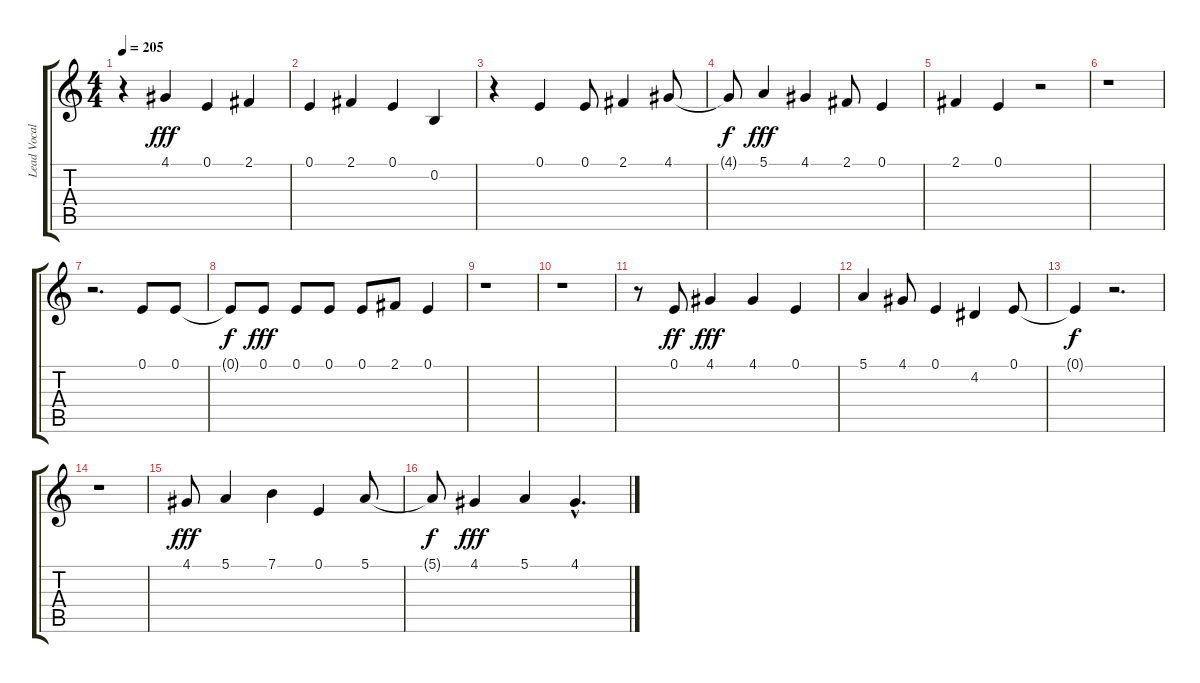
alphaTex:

\track ("Lead Vocals" "Lead Vocal") {instrument oboe}
\staff {score tabs}
\tuning (E4 B3 G3 D3 A2 E2) {hide}
\ts (4 4)
\tempo 205
\clef g2
\ks c
r.4{dy fff} 4.1.4 0.1.4 2.1.4 |
0.1.4 2.1.4 0.1.4 0.2.4 |
r.4 0.1.4 0.1.8 2.1.4 4.1.8 |
4.1{t}.8{dy f} 5.1.4{dy fff} 4.1.4 2.1.8 0.1.4 |
2.1.4 0.1.4 r.2 |
r.1 |
r.2{d} 0.1.8 0.1.8 |
0.1{t}.8{dy f} 0.1.8{dy fff} 0.1.8 0.1.8 0.1.8 2.1.8 0.1.4 |
r.1 |
r.1 |
r.8 0.1.8{dy ff} 4.1.4{dy fff} 4.1.4 0.1.4 |
5.1.4 4.1.8 0.1.4 4.2.4 0.1.8 |
0.1{t}.4{dy f} r.2{d} |
r.1 |
4.1.8{dy fff} 5.1.4 7.1.4 0.1.4 5.1.8 |
5.1{t}.8{dy f} 4.1.4{dy fff} 5.1.4 4.1{hac}.4{d}
